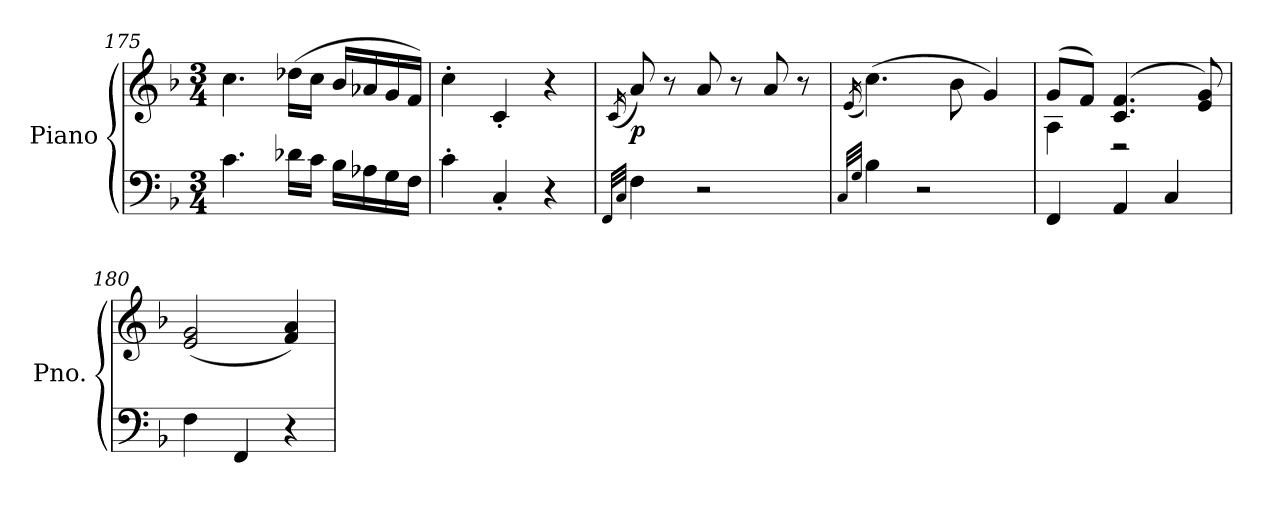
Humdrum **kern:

**kern	**kern	**dynam
*part1	*part1	*part1
*staff2	*staff1	*staff1/2
*I"Piano	*	*
*I'Pno.	*	*
!!LO:PB:g=z
*clefF4	*clefG2	*
*k[b-]	*k[b-]	*
*M3/4	*M3/4	*
=175	=175	=175
4.c\	4.cc\	.
16d-X\LL	(>16dd-X\LL	.
16c\JJ	16cc\JJ	.
16B-\LL	16b-/LL	.
16A-X\	16a-X/	.
16G\	16g/	.
16F\JJ	16f/JJ)	.
=176	=176	=176
4c'\	4cc'\	.
4C'/	4c'/	.
4r	4r	.
=177	=177	=177
32qFF!/LLL	.	.
32qC!/JJJ	(<16qc!/	.
!	!	!LO:DY:b
4F\	8a/)	p
.	8r	.
2r	8a/	.
.	8r	.
.	8a/	.
.	8r	.
=178	=178	=178
32qC!/LLL	.	.
32qG!/JJJ	(<16qe!/	.
4B-\	(>4.cc\)	.
2r	.	.
.	8b-\	.
.	4g/)	.
=179	=179	=179
*	*^	*
4FF/	(>8g/L	4A\	.
.	8f/J)	.	.
4AA/	(>4.c/ 4.f/	2r	.
4C/	.	.	.
.	8e/ 8g/)	.	.
*	*v	*v	*
=180	=180	=180
4F\	(<2e/ 2g/	.
4FF/	.	.
4r	4f/ 4a/)	.
=	=	=
*-	*-	*-
